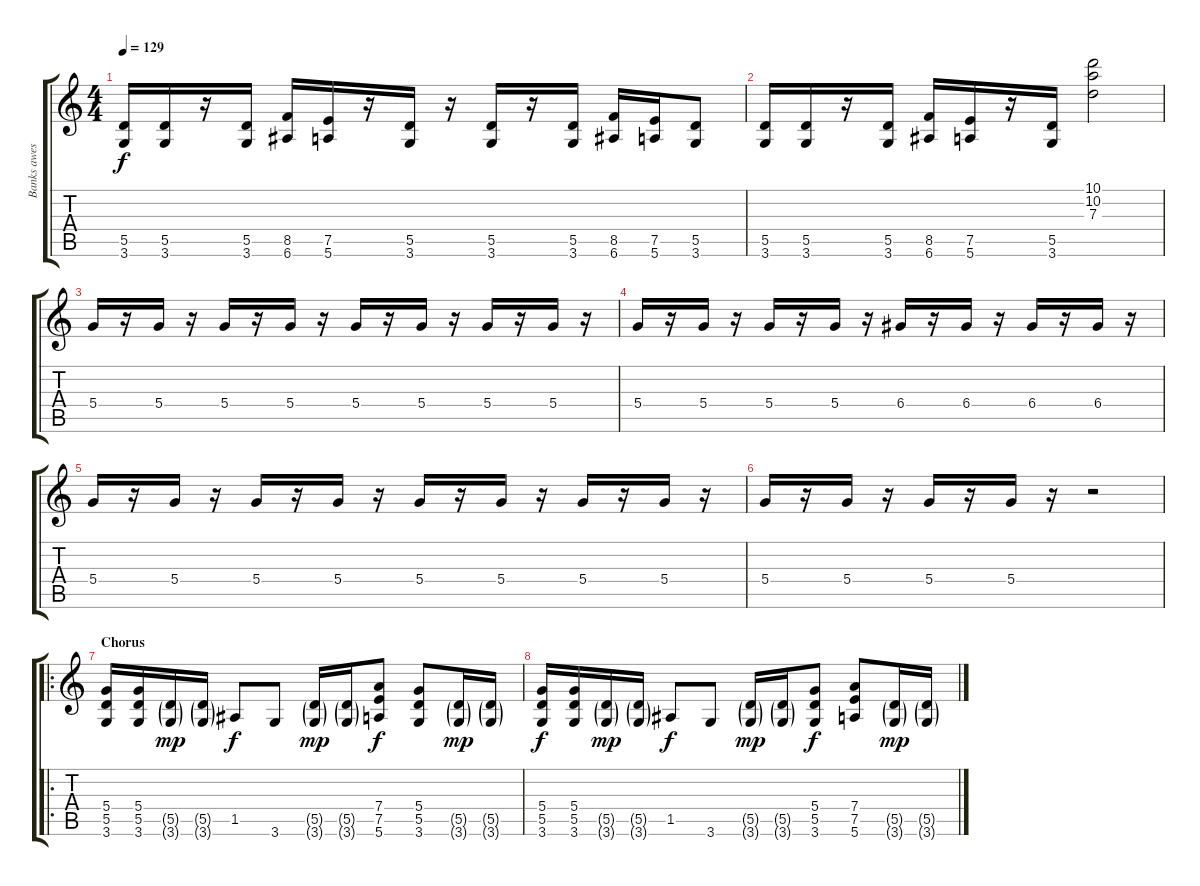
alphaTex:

\track ("Banks awesome soloin'" "Banks awes") {instrument overdrivenguitar}
\staff {score tabs}
\tuning (E4 B3 G3 D3 A2 E2) {hide}
\ts (4 4)
\tempo 129
\clef g2
\ks c
(5.5 3.6).16{dy f} (5.5 3.6).16 r.16 (5.5 3.6).16 (8.5 6.6).16 (7.5 5.6).16 r.16 (5.5 3.6).16 r.16 (5.5 3.6).16 r.16 (5.5 3.6).16 (8.5 6.6).16 (7.5 5.6).16 (5.5 3.6).8 |
(5.5 3.6).16 (5.5 3.6).16 r.16 (5.5 3.6).16 (8.5 6.6).16 (7.5 5.6).16 r.16 (5.5 3.6).16 (10.1 10.2 7.3).2 |
5.4.16 r.16 5.4.16 r.16 5.4.16 r.16 5.4.16 r.16 5.4.16 r.16 5.4.16 r.16 5.4.16 r.16 5.4.16 r.16 |
5.4.16 r.16 5.4.16 r.16 5.4.16 r.16 5.4.16 r.16 6.4.16 r.16 6.4.16 r.16 6.4.16 r.16 6.4.16 r.16 |
5.4.16 r.16 5.4.16 r.16 5.4.16 r.16 5.4.16 r.16 5.4.16 r.16 5.4.16 r.16 5.4.16 r.16 5.4.16 r.16 |
5.4.16 r.16 5.4.16 r.16 5.4.16 r.16 5.4.16 r.16 r.2 |
\ro
\section ("" "Chorus")
(5.4 5.5 3.6).16 (5.4 5.5 3.6).16 (5.5{g} 3.6{g}).16{dy mp} (5.5{g} 3.6{g}).16 1.5.8{dy f} 3.6.8 (5.5{g} 3.6{g}).16{dy mp} (5.5{g} 3.6{g}).16 (7.4 7.5 5.6).8{dy f} (5.4 5.5 3.6).8 (5.5{g} 3.6{g}).16{dy mp} (5.5{g} 3.6{g}).16 |
(5.4 5.5 3.6).16{dy f} (5.4 5.5 3.6).16 (5.5{g} 3.6{g}).16{dy mp} (5.5{g} 3.6{g}).16 1.5.8{dy f} 3.6.8 (5.5{g} 3.6{g}).16{dy mp} (5.5{g} 3.6{g}).16 (5.4 5.5 3.6).8{dy f} (7.4 7.5 5.6).8 (5.5{g} 3.6{g}).16{dy mp} (5.5{g} 3.6{g}).16
